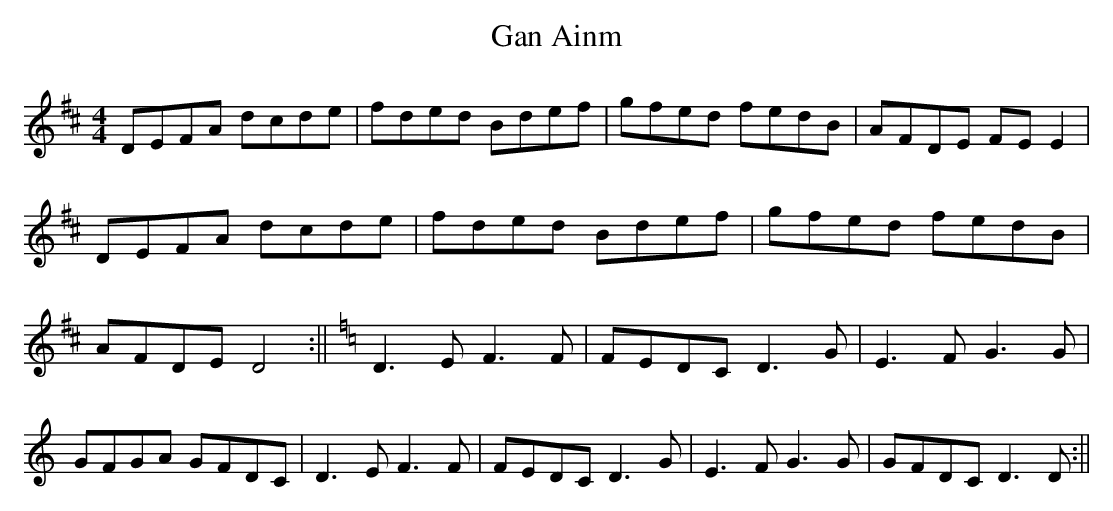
X:1
T:Gan Ainm
M:4/4
L:1/8
K:D
DEFA dcde|fded Bdef|gfed fedB|AFDE FEE2|\
DEFA dcde|fded Bdef|gfed fedB|AFDE D4:||\
K:C\
D3E F3F|FEDC D3G|E3F G3G|GFGA GFDC|\
D3E F3F|FEDC D3G|E3F G3G|GFDC D3D:||
